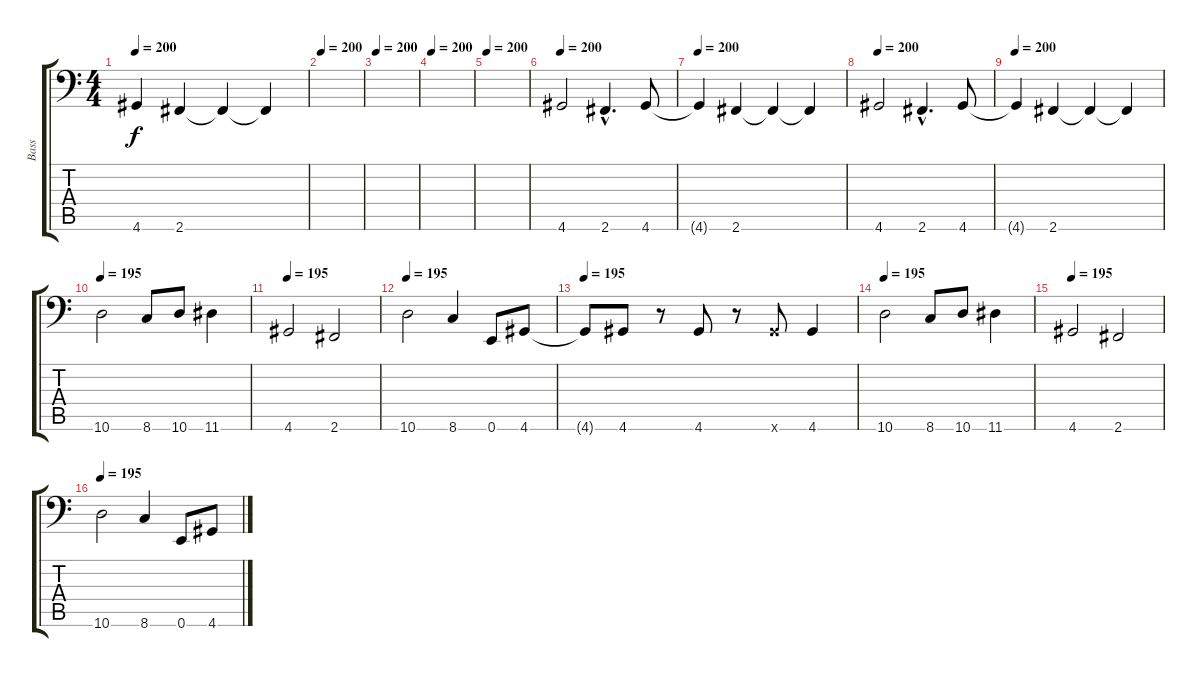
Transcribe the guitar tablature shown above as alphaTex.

\track ("Bass" "Bass") {instrument electricbassfinger}
\staff {score tabs}
\tuning (E3 B2 G2 D2 A1 E1) {hide}
\ts (4 4)
\tempo 200
\clef f4
\ks c
4.6{t}.4{dy f} 2.6.4 2.6{t}.4 2.6{t}.4 |
\tempo 200
|
\tempo 200
|
\tempo 200
|
\tempo 200
|
\tempo 200
4.6.2 2.6{hac}.4{d} 4.6.8 |
\tempo 200
4.6{t}.4 2.6.4 2.6{t}.4 2.6{t}.4 |
\tempo 200
4.6.2 2.6{hac}.4{d} 4.6.8 |
\tempo 200
4.6{t}.4 2.6.4 2.6{t}.4 2.6{t}.4 |
\tempo 195
10.6.2 8.6.8 10.6.8 11.6.4 |
\tempo 195
4.6.2 2.6.2 |
\tempo 195
10.6.2 8.6.4 0.6.8 4.6.8 |
\tempo 195
4.6{t}.8 4.6.8 r.8 4.6.8 r.8 4.6{x}.8 4.6.4 |
\tempo 195
10.6.2 8.6.8 10.6.8 11.6.4 |
\tempo 195
4.6.2 2.6.2 |
\tempo 195
10.6.2 8.6.4 0.6.8 4.6.8
